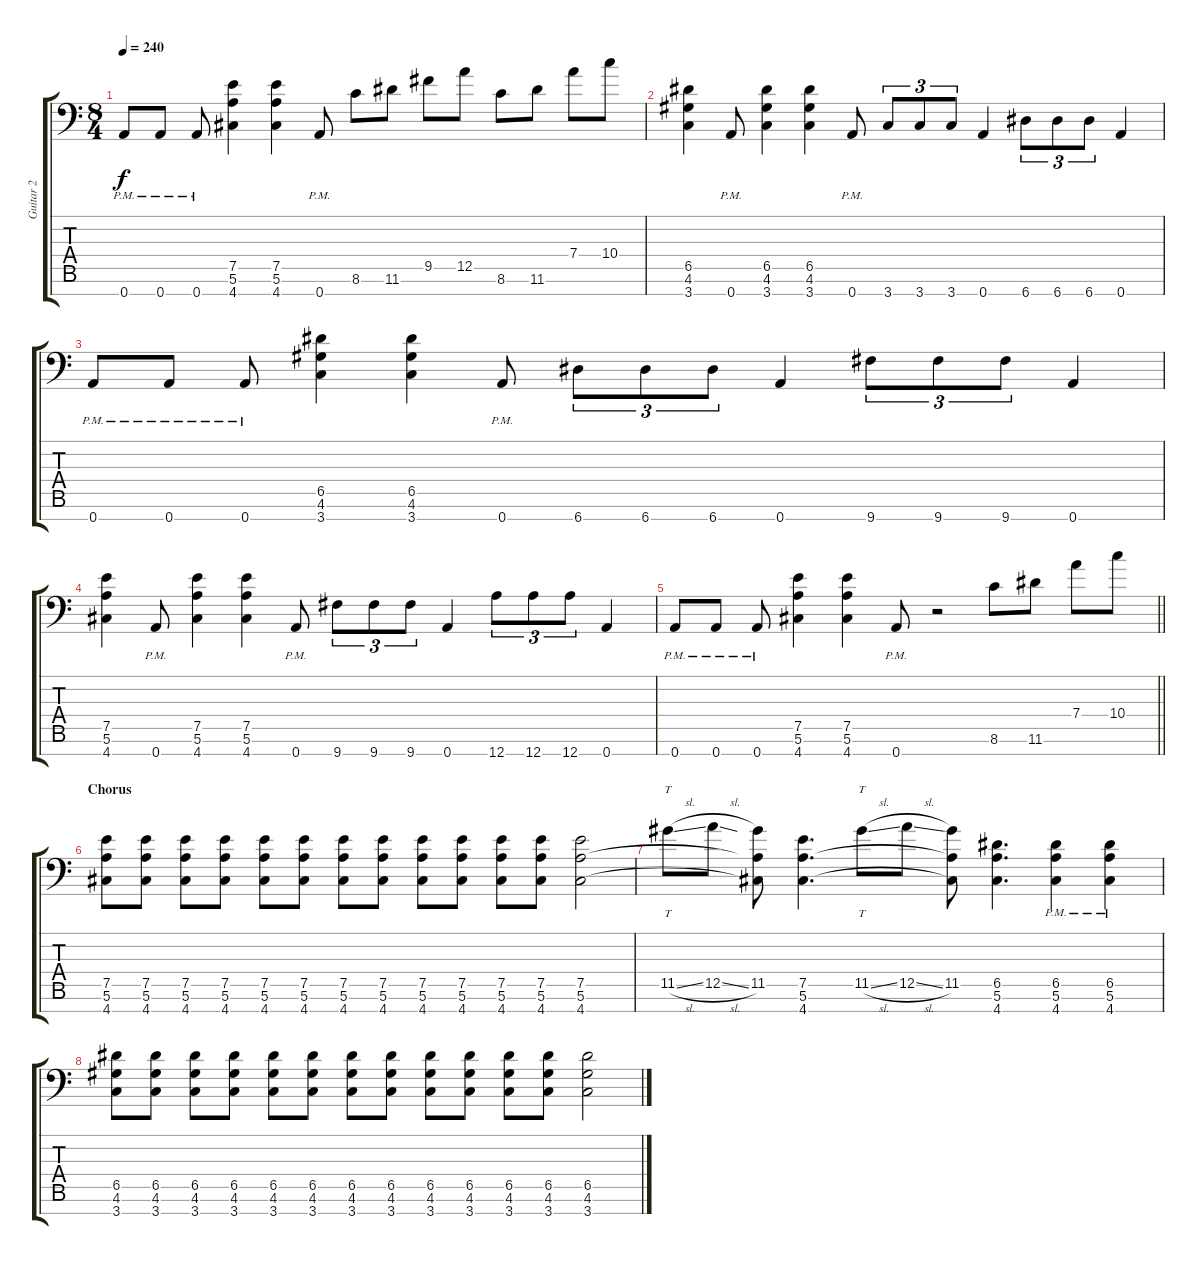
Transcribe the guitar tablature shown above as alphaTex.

\track ("Guitar 2" "Guitar 2") {instrument overdrivenguitar}
\staff {score tabs}
\tuning (E4 B3 G3 D3 A2 E2 A1) {hide}
\ts (8 4)
\tempo 240
\clef f4
\ks c
0.7{pm}.8{dy f} 0.7{pm}.8 0.7{pm}.8 (7.5 5.6 4.7).4 (7.5 5.6 4.7).4 0.7{pm}.8 8.6.8 11.6.8 9.5.8 12.5.8 8.6.8 11.6.8 7.4.8 10.4.8 |
(6.5 4.6 3.7).4 0.7{pm}.8 (6.5 4.6 3.7).4 (6.5 4.6 3.7).4 0.7{pm}.8 3.7.8{tu (3 2)} 3.7.8{tu (3 2)} 3.7.8{tu (3 2)} 0.7.4 6.7.8{tu (3 2)} 6.7.8{tu (3 2)} 6.7.8{tu (3 2)} 0.7.4 |
0.7{pm}.8 0.7{pm}.8 0.7{pm}.8 (6.5 4.6 3.7).4 (6.5 4.6 3.7).4 0.7{pm}.8 6.7.8{tu (3 2)} 6.7.8{tu (3 2)} 6.7.8{tu (3 2)} 0.7.4 9.7.8{tu (3 2)} 9.7.8{tu (3 2)} 9.7.8{tu (3 2)} 0.7.4 |
(7.5 5.6 4.7).4 0.7{pm}.8 (7.5 5.6 4.7).4 (7.5 5.6 4.7).4 0.7{pm}.8 9.7.8{tu (3 2)} 9.7.8{tu (3 2)} 9.7.8{tu (3 2)} 0.7.4 12.7.8{tu (3 2)} 12.7.8{tu (3 2)} 12.7.8{tu (3 2)} 0.7.4 |
\barLineRight lightlight
0.7{pm}.8 0.7{pm}.8 0.7{pm}.8 (7.5 5.6 4.7).4 (7.5 5.6 4.7).4 0.7{pm}.8 r.2 8.6.8 11.6.8 7.4.8 10.4.8 |
\section ("" "Chorus")
(7.5 5.6 4.7).8 (7.5 5.6 4.7).8 (7.5 5.6 4.7).8 (7.5 5.6 4.7).8 (7.5 5.6 4.7).8 (7.5 5.6 4.7).8 (7.5 5.6 4.7).8 (7.5 5.6 4.7).8 (7.5 5.6 4.7).8 (7.5 5.6 4.7).8 (7.5 5.6 4.7).8 (7.5 5.6 4.7).8 (7.5 5.6 4.7).2 |
11.5{sl}.8{tt} 12.5{sl}.8 (11.5 5.6{t} 4.7{t}).8 (7.5 5.6 4.7).4{d} 11.5{sl}.8{tt} 12.5{sl}.8 (11.5 5.6{t} 4.7{t}).8 (6.5 5.6 4.7).4{d} (6.5{pm} 5.6{pm} 4.7{pm}).4 (6.5{pm} 5.6{pm} 4.7{pm}).4 |
(6.5 4.6 3.7).8 (6.5 4.6 3.7).8 (6.5 4.6 3.7).8 (6.5 4.6 3.7).8 (6.5 4.6 3.7).8 (6.5 4.6 3.7).8 (6.5 4.6 3.7).8 (6.5 4.6 3.7).8 (6.5 4.6 3.7).8 (6.5 4.6 3.7).8 (6.5 4.6 3.7).8 (6.5 4.6 3.7).8 (6.5 4.6 3.7).2
